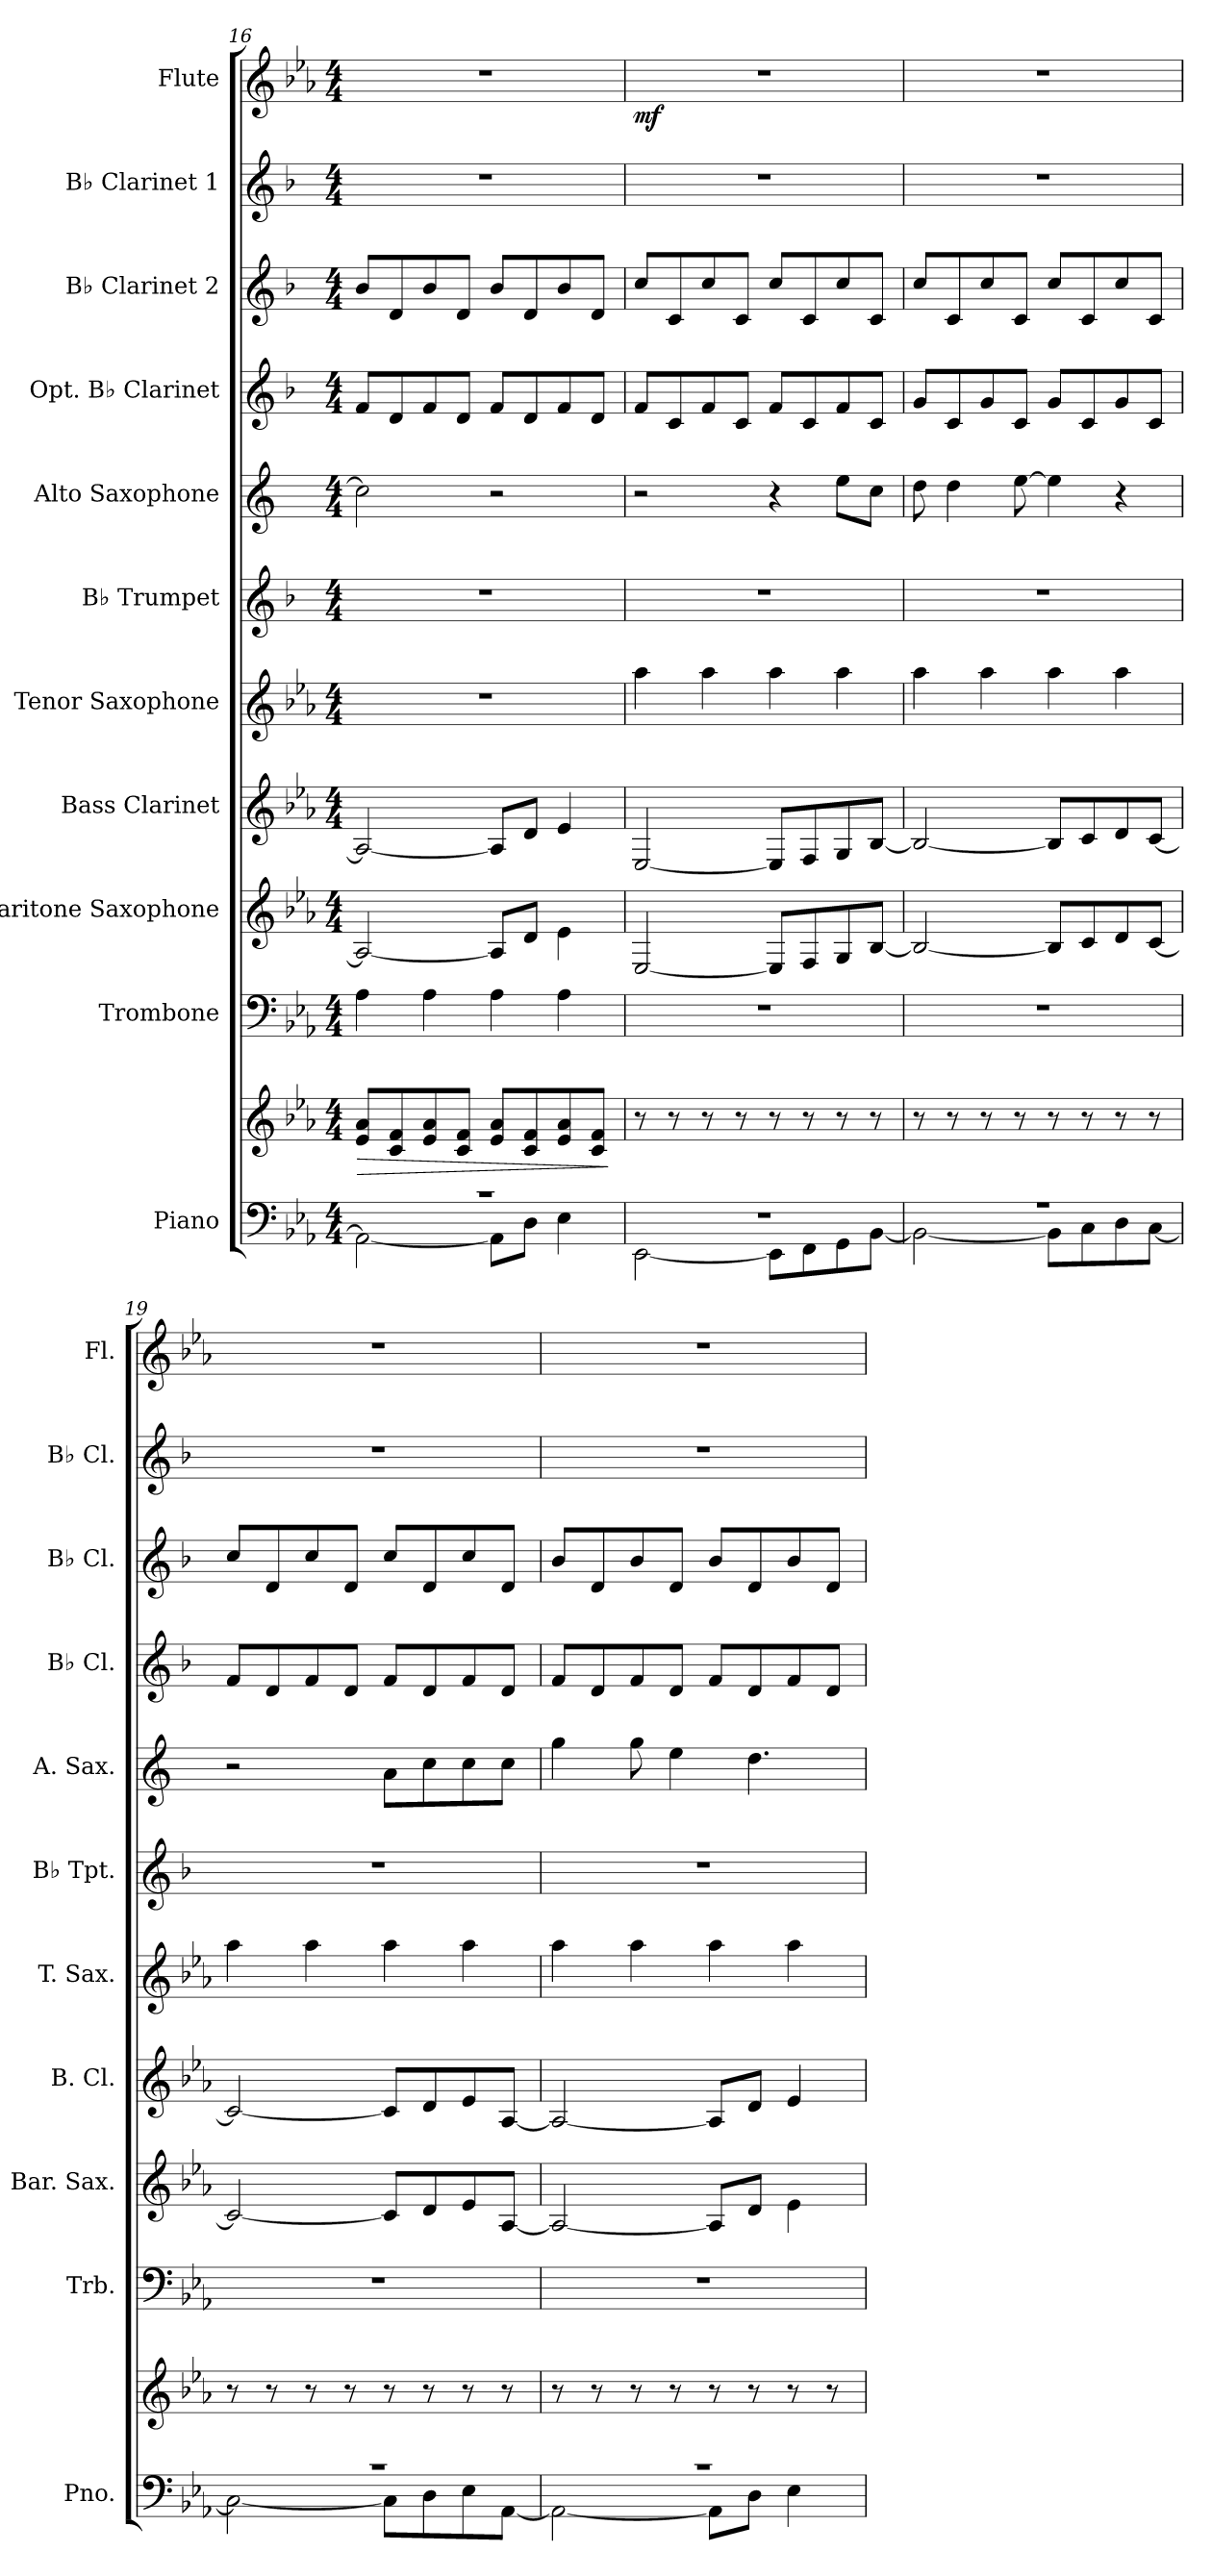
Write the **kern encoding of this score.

**kern	**kern	**dynam	**kern	**kern	**kern	**kern	**kern	**kern	**kern	**kern	**kern	**kern	**dynam
*part11	*part11	*part11	*part10	*part9	*part8	*part7	*part6	*part5	*part4	*part3	*part2	*part1	*part1
*staff12	*staff11	*staff11/12	*staff10	*staff9	*staff8	*staff7	*staff6	*staff5	*staff4	*staff3	*staff2	*staff1	*staff1
*I"Piano	*	*	*I"Trombone	*I"Baritone Saxophone	*I"Bass Clarinet	*I"Tenor Saxophone	*I"B♭ Trumpet	*I"Alto Saxophone	*I"Opt. B♭ Clarinet	*I"B♭ Clarinet 2	*I"B♭ Clarinet 1	*I"Flute	*
*I'Pno.	*	*	*I'Trb.	*I'Bar. Sax.	*I'B. Cl.	*I'T. Sax.	*I'B♭ Tpt.	*I'A. Sax.	*I'B♭ Cl.	*I'B♭ Cl.	*I'B♭ Cl.	*I'Fl.	*
!!LO:PB:g=z
*clefF4	*clefG2	*	*clefF4	*clefG2	*clefG2	*clefG2	*clefG2	*clefG2	*clefG2	*clefG2	*clefG2	*clefG2	*
*	*	*	*	*ITrd12c21	*ITrd8c14	*ITrd8c14	*ITrd1c2	*ITrd5c9	*ITrd1c2	*ITrd1c2	*ITrd1c2	*	*
*k[b-e-a-]	*k[b-e-a-]	*	*k[b-e-a-]	*k[b-e-a-]	*k[b-e-a-]	*k[b-e-a-]	*k[b-e-a-]	*k[b-e-a-]	*k[b-e-a-]	*k[b-e-a-]	*k[b-e-a-]	*k[b-e-a-]	*
*E-:	*E-:	*	*E-:	*	*	*	*	*	*	*	*	*E-:	*
*M4/4	*M4/4	*	*M4/4	*M4/4	*M4/4	*M4/4	*M4/4	*M4/4	*M4/4	*M4/4	*M4/4	*M4/4	*
=16	=16	=16	=16	=16	=16	=16	=16	=16	=16	=16	=16	=16	=16
*^	*	*	*	*	*	*	*	*	*	*	*	*	*
!	!	!	!LO:HP:b	!	!	!	!	!	!	!	!	!	!	!
1r	2AA-\_	8e-/ 8a-/L	>	4A-\	2AA-/_	2AA-/_	1r	1r	2e-\]	8e-/L	8a-/L	1r	1r	.
.	.	8c/ 8f/	.	.	.	.	.	.	.	8c/	8c/	.	.	.
.	.	8e-/ 8a-/	.	4A-\	.	.	.	.	.	8e-/	8a-/	.	.	.
.	.	8c/ 8f/J	.	.	.	.	.	.	.	8c/J	8c/J	.	.	.
.	8AA-\L]	8e-/ 8a-/L	.	4A-\	8AA-/L]	8AA-/L]	.	.	2r	8e-/L	8a-/L	.	.	.
.	8D\J	8c/ 8f/	.	.	8D/J	8D/J	.	.	.	8c/	8c/	.	.	.
.	4E-\	8e-/ 8a-/	.	4A-\	4E-\	4E-/	.	.	.	8e-/	8a-/	.	.	.
.	.	8c/ 8f/J	.	.	.	.	.	.	.	8c/J	8c/J	.	.	.
*v	*v	*	*	*	*	*	*	*	*	*	*	*	*	*
.	.	]	.	.	.	.	.	.	.	.	.	.	.
=17	=17	=17	=17	=17	=17	=17	=17	=17	=17	=17	=17	=17	=17
*^	*	*	*	*	*	*	*	*	*	*	*	*	*
!	!	!	!	!	!	!	!	!	!	!	!	!	!	!LO:DY:b
1r	[2EE-\	8r	.	1r	[2EE-/	[2EE-/	4a-\	1r	2r	8e-/L	8b-/L	1r	1r	mf
.	.	8r	.	.	.	.	.	.	.	8B-/	8B-/	.	.	.
.	.	8r	.	.	.	.	4a-\	.	.	8e-/	8b-/	.	.	.
.	.	8r	.	.	.	.	.	.	.	8B-/J	8B-/J	.	.	.
.	8EE-\L]	8r	.	.	8EE-/L]	8EE-/L]	4a-\	.	4r	8e-/L	8b-/L	.	.	.
.	8FF\	8r	.	.	8FF/	8FF/	.	.	.	8B-/	8B-/	.	.	.
.	8GG\	8r	.	.	8GG/	8GG/	4a-\	.	8g\L	8e-/	8b-/	.	.	.
.	[8BB-\J	8r	.	.	[8BB-/J	[8BB-/J	.	.	8e-\J	8B-/J	8B-/J	.	.	.
=18	=18	=18	=18	=18	=18	=18	=18	=18	=18	=18	=18	=18	=18	=18
1r	2BB-\_	8r	.	1r	2BB-/_	2BB-/_	4a-\	1r	8f\	8f/L	8b-/L	1r	1r	.
.	.	8r	.	.	.	.	.	.	4f\	8B-/	8B-/	.	.	.
.	.	8r	.	.	.	.	4a-\	.	.	8f/	8b-/	.	.	.
.	.	8r	.	.	.	.	.	.	[8g\	8B-/J	8B-/J	.	.	.
.	8BB-\L]	8r	.	.	8BB-/L]	8BB-/L]	4a-\	.	4g\]	8f/L	8b-/L	.	.	.
.	8C\	8r	.	.	8C/	8C/	.	.	.	8B-/	8B-/	.	.	.
.	8D\	8r	.	.	8D/	8D/	4a-\	.	4r	8f/	8b-/	.	.	.
.	[8C\J	8r	.	.	[8C/J	[8C/J	.	.	.	8B-/J	8B-/J	.	.	.
=19	=19	=19	=19	=19	=19	=19	=19	=19	=19	=19	=19	=19	=19	=19
1r	2C\_	8r	.	1r	2C/_	2C/_	4a-\	1r	2r	8e-/L	8b-/L	1r	1r	.
.	.	8r	.	.	.	.	.	.	.	8c/	8c/	.	.	.
.	.	8r	.	.	.	.	4a-\	.	.	8e-/	8b-/	.	.	.
.	.	8r	.	.	.	.	.	.	.	8c/J	8c/J	.	.	.
.	8C\L]	8r	.	.	8C/L]	8C/L]	4a-\	.	8c\L	8e-/L	8b-/L	.	.	.
.	8D\	8r	.	.	8D/	8D/	.	.	8e-\	8c/	8c/	.	.	.
.	8E-\	8r	.	.	8E-/	8E-/	4a-\	.	8e-\	8e-/	8b-/	.	.	.
.	[8AA-\J	8r	.	.	[8AA-/J	[8AA-/J	.	.	8e-\J	8c/J	8c/J	.	.	.
!!LO:PB:g=z
=20	=20	=20	=20	=20	=20	=20	=20	=20	=20	=20	=20	=20	=20	=20
1r	2AA-\_	8r	.	1r	2AA-/_	2AA-/_	4a-\	1r	4b-\	8e-/L	8a-/L	1r	1r	.
.	.	8r	.	.	.	.	.	.	.	8c/	8c/	.	.	.
.	.	8r	.	.	.	.	4a-\	.	8b-\	8e-/	8a-/	.	.	.
.	.	8r	.	.	.	.	.	.	4g\	8c/J	8c/J	.	.	.
.	8AA-\L]	8r	.	.	8AA-/L]	8AA-/L]	4a-\	.	.	8e-/L	8a-/L	.	.	.
.	8D\J	8r	.	.	8D/J	8D/J	.	.	4.f\	8c/	8c/	.	.	.
.	4E-\	8r	.	.	4E-\	4E-/	4a-\	.	.	8e-/	8a-/	.	.	.
.	.	8r	.	.	.	.	.	.	.	8c/J	8c/J	.	.	.
*v	*v	*	*	*	*	*	*	*	*	*	*	*	*	*
=	=	=	=	=	=	=	=	=	=	=	=	=	=
*-	*-	*-	*-	*-	*-	*-	*-	*-	*-	*-	*-	*-	*-
